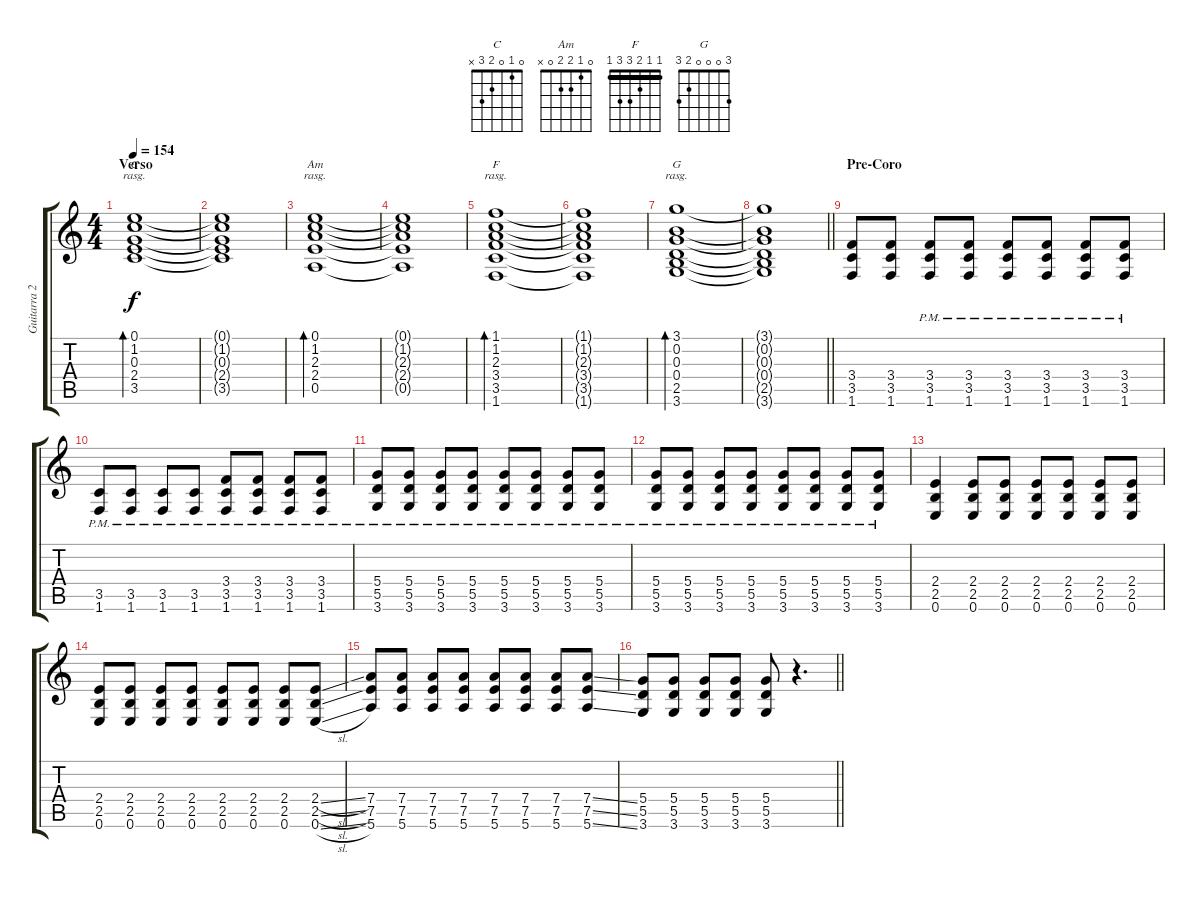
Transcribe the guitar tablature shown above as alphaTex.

\track ("Guitarra 2" "Guitarra 2") {instrument overdrivenguitar}
\staff {score tabs}
\tuning (E4 B3 G3 D3 A2 E2) {hide}
\chord ("C" 0 1 0 2 3 x)
\chord ("Am" 0 1 2 2 0 x)
\chord ("F" 1 1 2 3 3 1) {barre 1}
\chord ("G" 3 0 0 0 2 3)
\ts (4 4)
\section ("" "Verso")
\tempo 154
\clef g2
\ks c
(0.1 1.2 0.3 2.4 3.5).1{bd 60 ch "C" rasg ii dy f instrument electricguitarclean} |
(0.1{t} 1.2{t} 0.3{t} 2.4{t} 3.5{t}).1 |
(0.1 1.2 2.3 2.4 0.5).1{bd 60 ch "Am" rasg ii} |
(0.1{t} 1.2{t} 2.3{t} 2.4{t} 0.5{t}).1 |
(1.1 1.2 2.3 3.4 3.5 1.6).1{bd 60 ch "F" rasg ii} |
(1.1{t} 1.2{t} 2.3{t} 3.4{t} 3.5{t} 1.6{t}).1 |
(3.1 0.2 0.3 0.4 2.5 3.6).1{bd 60 ch "G" rasg ii} |
\barLineRight lightlight
(3.1{t} 0.2{t} 0.3{t} 0.4{t} 2.5{t} 3.6{t}).1 |
\section ("" "Pre-Coro")
(3.4 3.5 1.6).8{balance 8 instrument overdrivenguitar} (3.4 3.5 1.6).8 (3.4{pm} 3.5{pm} 1.6{pm}).8 (3.4{pm} 3.5{pm} 1.6{pm}).8 (3.4{pm} 3.5{pm} 1.6{pm}).8 (3.4{pm} 3.5{pm} 1.6{pm}).8 (3.4{pm} 3.5{pm} 1.6{pm}).8 (3.4{pm} 3.5{pm} 1.6{pm}).8 |
(3.5{pm} 1.6{pm}).8 (3.5{pm} 1.6{pm}).8 (3.5{pm} 1.6{pm}).8 (3.5{pm} 1.6{pm}).8 (3.4{pm} 3.5{pm} 1.6{pm}).8 (3.4{pm} 3.5{pm} 1.6{pm}).8 (3.4{pm} 3.5{pm} 1.6{pm}).8 (3.4{pm} 3.5{pm} 1.6{pm}).8 |
(5.4{pm} 5.5{pm} 3.6{pm}).8 (5.4{pm} 5.5{pm} 3.6{pm}).8 (5.4{pm} 5.5{pm} 3.6{pm}).8 (5.4{pm} 5.5{pm} 3.6{pm}).8 (5.4{pm} 5.5{pm} 3.6{pm}).8 (5.4{pm} 5.5{pm} 3.6{pm}).8 (5.4{pm} 5.5{pm} 3.6{pm}).8 (5.4{pm} 5.5{pm} 3.6{pm}).8 |
(5.4{pm} 5.5{pm} 3.6{pm}).8 (5.4{pm} 5.5{pm} 3.6{pm}).8 (5.4{pm} 5.5{pm} 3.6{pm}).8 (5.4{pm} 5.5{pm} 3.6{pm}).8 (5.4{pm} 5.5{pm} 3.6{pm}).8 (5.4{pm} 5.5{pm} 3.6{pm}).8 (5.4{pm} 5.5{pm} 3.6{pm}).8 (5.4{pm} 5.5{pm} 3.6{pm}).8 |
(2.4 2.5 0.6).4 (2.4 2.5 0.6).8 (2.4 2.5 0.6).8 (2.4 2.5 0.6).8 (2.4 2.5 0.6).8 (2.4 2.5 0.6).8 (2.4 2.5 0.6).8 |
(2.4 2.5 0.6).8 (2.4 2.5 0.6).8 (2.4 2.5 0.6).8 (2.4 2.5 0.6).8 (2.4 2.5 0.6).8 (2.4 2.5 0.6).8 (2.4 2.5 0.6).8 (2.4{sl} 2.5{sl} 0.6{sl}).8 |
(7.4 7.5 5.6).8 (7.4 7.5 5.6).8 (7.4 7.5 5.6).8 (7.4 7.5 5.6).8 (7.4 7.5 5.6).8 (7.4 7.5 5.6).8 (7.4 7.5 5.6).8 (7.4{ss} 7.5{ss} 5.6{ss}).8 |
\barLineRight lightlight
(5.4 5.5 3.6).8 (5.4 5.5 3.6).8 (5.4 5.5 3.6).8 (5.4 5.5 3.6).8 (5.4 5.5 3.6).8 r.4{d}
